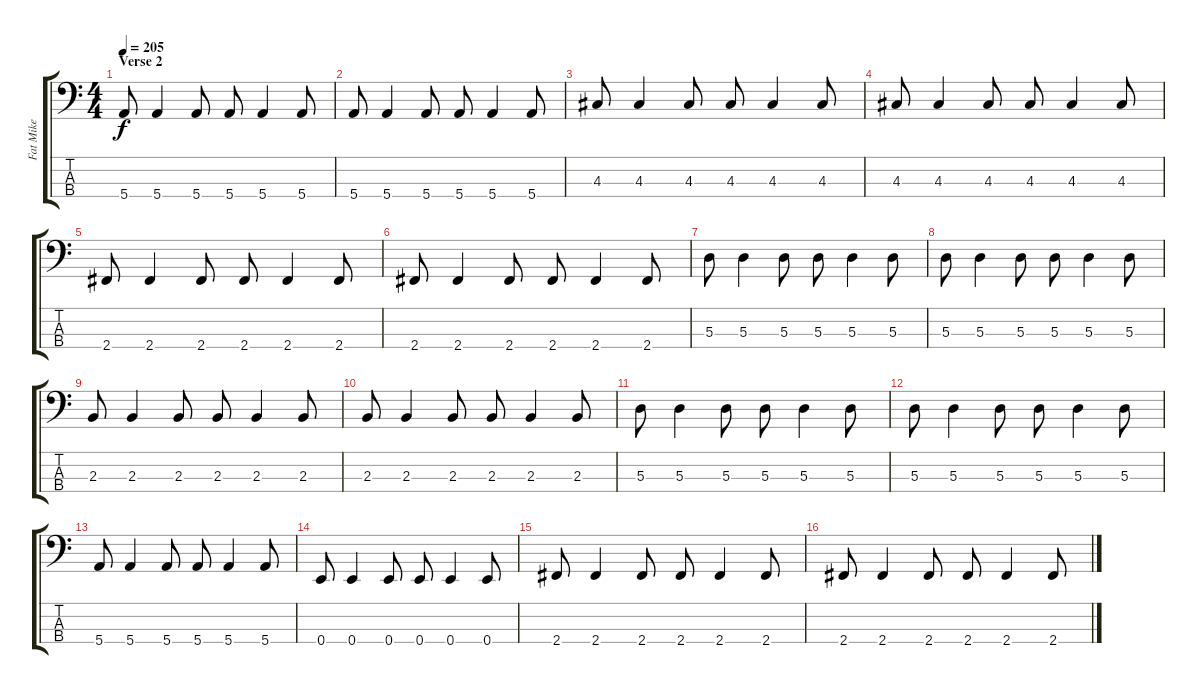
\track ("Fat Mike" "Fat Mike") {instrument electricbasspick}
\staff {score tabs}
\tuning (G2 D2 A1 E1) {hide}
\ts (4 4)
\section ("" "Verse 2")
\tempo 205
\clef f4
\ks c
5.4.8{dy f} 5.4.4 5.4.8 5.4.8 5.4.4 5.4.8 |
5.4.8 5.4.4 5.4.8 5.4.8 5.4.4 5.4.8 |
4.3.8 4.3.4 4.3.8 4.3.8 4.3.4 4.3.8 |
4.3.8 4.3.4 4.3.8 4.3.8 4.3.4 4.3.8 |
2.4.8 2.4.4 2.4.8 2.4.8 2.4.4 2.4.8 |
2.4.8 2.4.4 2.4.8 2.4.8 2.4.4 2.4.8 |
5.3.8 5.3.4 5.3.8 5.3.8 5.3.4 5.3.8 |
5.3.8 5.3.4 5.3.8 5.3.8 5.3.4 5.3.8 |
2.3.8 2.3.4 2.3.8 2.3.8 2.3.4 2.3.8 |
2.3.8 2.3.4 2.3.8 2.3.8 2.3.4 2.3.8 |
5.3.8 5.3.4 5.3.8 5.3.8 5.3.4 5.3.8 |
5.3.8 5.3.4 5.3.8 5.3.8 5.3.4 5.3.8 |
5.4.8 5.4.4 5.4.8 5.4.8 5.4.4 5.4.8 |
0.4.8 0.4.4 0.4.8 0.4.8 0.4.4 0.4.8 |
2.4.8 2.4.4 2.4.8 2.4.8 2.4.4 2.4.8 |
2.4.8 2.4.4 2.4.8 2.4.8 2.4.4 2.4.8
